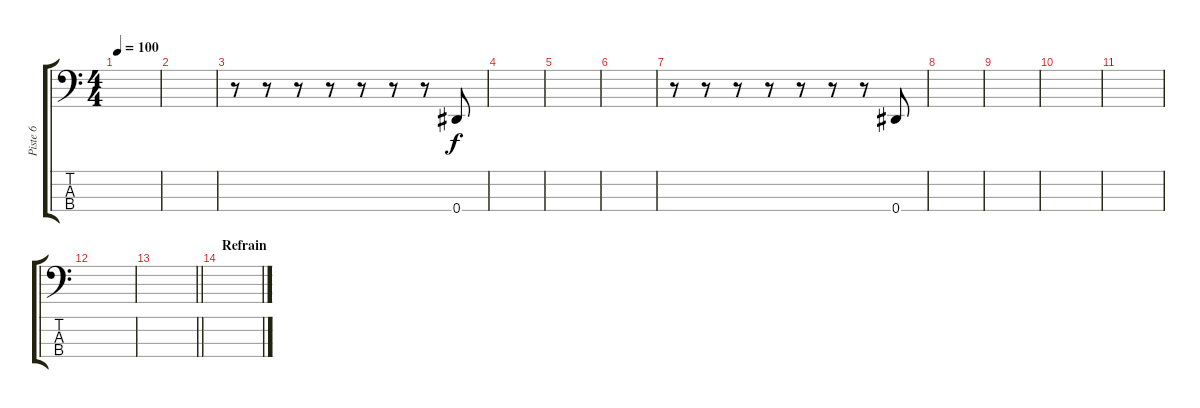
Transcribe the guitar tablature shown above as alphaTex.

\track ("Piste 6" "Piste 6") {instrument electricbassfinger}
\staff {score tabs}
\tuning (Gb2 Db2 Ab1 Eb1) {hide}
\ts (4 4)
\tempo 100
\clef f4
\ks c
|
|
r.8 r.8 r.8 r.8 r.8 r.8 r.8 0.4.8 |
|
|
|
r.8 r.8 r.8 r.8 r.8 r.8 r.8 0.4.8 |
|
|
|
|
|
\barLineRight lightlight
|
\section ("" "Refrain")
